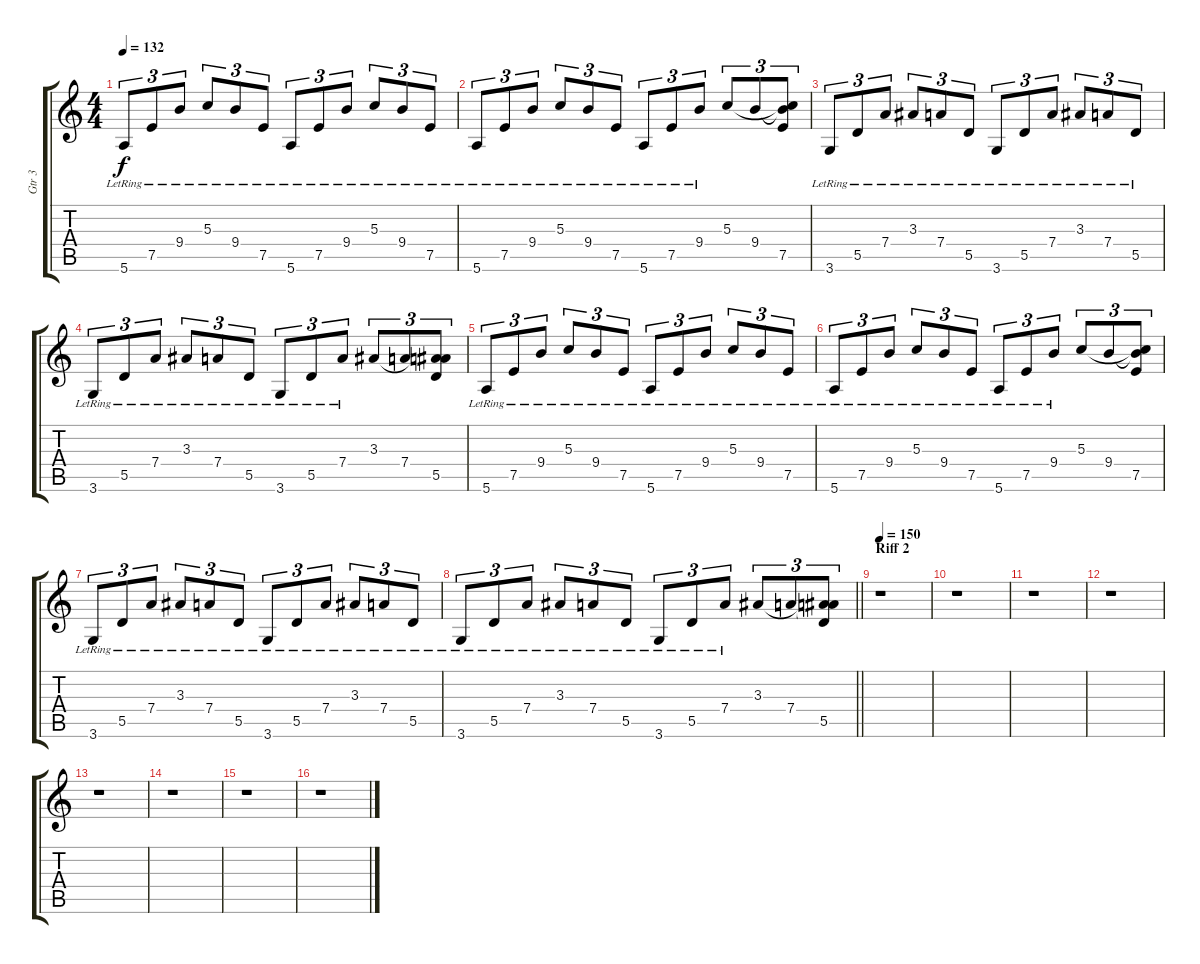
\track ("Gtr 3" "Gtr 3") {instrument acousticguitarnylon}
\staff {score tabs}
\tuning (E4 B3 G3 D3 A2 E2) {hide}
\ts (4 4)
\tempo 132
\clef g2
\ks c
5.6{lr}.8{tu (3 2) dy f} 7.5{lr}.8{tu (3 2)} 9.4{lr}.8{tu (3 2)} 5.3{lr}.8{tu (3 2)} 9.4{lr}.8{tu (3 2)} 7.5{lr}.8{tu (3 2)} 5.6{lr}.8{tu (3 2)} 7.5{lr}.8{tu (3 2)} 9.4{lr}.8{tu (3 2)} 5.3{lr}.8{tu (3 2)} 9.4{lr}.8{tu (3 2)} 7.5{lr}.8{tu (3 2)} |
5.6{lr}.8{tu (3 2)} 7.5{lr}.8{tu (3 2)} 9.4{lr}.8{tu (3 2)} 5.3{lr}.8{tu (3 2)} 9.4{lr}.8{tu (3 2)} 7.5{lr}.8{tu (3 2)} 5.6{lr}.8{tu (3 2)} 7.5{lr}.8{tu (3 2)} 9.4{lr}.8{tu (3 2)} 5.3.8{tu (3 2)} 9.4.8{tu (3 2)} (5.3{t} 9.4{t} 7.5).8{tu (3 2)} |
3.6{lr}.8{tu (3 2)} 5.5{lr}.8{tu (3 2)} 7.4{lr}.8{tu (3 2)} 3.3{lr}.8{tu (3 2)} 7.4{lr}.8{tu (3 2)} 5.5{lr}.8{tu (3 2)} 3.6{lr}.8{tu (3 2)} 5.5{lr}.8{tu (3 2)} 7.4{lr}.8{tu (3 2)} 3.3{lr}.8{tu (3 2)} 7.4{lr}.8{tu (3 2)} 5.5{lr}.8{tu (3 2)} |
3.6{lr}.8{tu (3 2)} 5.5{lr}.8{tu (3 2)} 7.4{lr}.8{tu (3 2)} 3.3{lr}.8{tu (3 2)} 7.4{lr}.8{tu (3 2)} 5.5{lr}.8{tu (3 2)} 3.6{lr}.8{tu (3 2)} 5.5{lr}.8{tu (3 2)} 7.4{lr}.8{tu (3 2)} 3.3.8{tu (3 2)} 7.4.8{tu (3 2)} (3.3{t} 7.4{t} 5.5).8{tu (3 2)} |
5.6{lr}.8{tu (3 2)} 7.5{lr}.8{tu (3 2)} 9.4{lr}.8{tu (3 2)} 5.3{lr}.8{tu (3 2)} 9.4{lr}.8{tu (3 2)} 7.5{lr}.8{tu (3 2)} 5.6{lr}.8{tu (3 2)} 7.5{lr}.8{tu (3 2)} 9.4{lr}.8{tu (3 2)} 5.3{lr}.8{tu (3 2)} 9.4{lr}.8{tu (3 2)} 7.5{lr}.8{tu (3 2)} |
5.6{lr}.8{tu (3 2)} 7.5{lr}.8{tu (3 2)} 9.4{lr}.8{tu (3 2)} 5.3{lr}.8{tu (3 2)} 9.4{lr}.8{tu (3 2)} 7.5{lr}.8{tu (3 2)} 5.6{lr}.8{tu (3 2)} 7.5{lr}.8{tu (3 2)} 9.4{lr}.8{tu (3 2)} 5.3.8{tu (3 2)} 9.4.8{tu (3 2)} (5.3{t} 9.4{t} 7.5).8{tu (3 2)} |
3.6{lr}.8{tu (3 2)} 5.5{lr}.8{tu (3 2)} 7.4{lr}.8{tu (3 2)} 3.3{lr}.8{tu (3 2)} 7.4{lr}.8{tu (3 2)} 5.5{lr}.8{tu (3 2)} 3.6{lr}.8{tu (3 2)} 5.5{lr}.8{tu (3 2)} 7.4{lr}.8{tu (3 2)} 3.3{lr}.8{tu (3 2)} 7.4{lr}.8{tu (3 2)} 5.5{lr}.8{tu (3 2)} |
\barLineRight lightlight
3.6{lr}.8{tu (3 2)} 5.5{lr}.8{tu (3 2)} 7.4{lr}.8{tu (3 2)} 3.3{lr}.8{tu (3 2)} 7.4{lr}.8{tu (3 2)} 5.5{lr}.8{tu (3 2)} 3.6{lr}.8{tu (3 2)} 5.5{lr}.8{tu (3 2)} 7.4{lr}.8{tu (3 2)} 3.3.8{tu (3 2)} 7.4.8{tu (3 2)} (3.3{t} 7.4{t} 5.5).8{tu (3 2)} |
\section ("" "Riff 2")
\tempo 150
r.1 |
r.1 |
r.1 |
r.1 |
r.1 |
r.1 |
r.1 |
r.1
